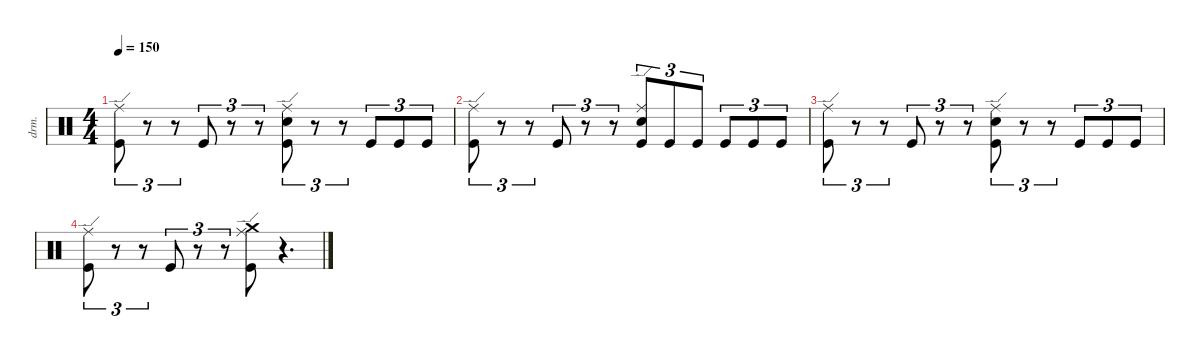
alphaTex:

\defaultSystemsLayout 4
\hideDynamics
\bracketExtendMode nobrackets
\otherSystemsTrackNameOrientation horizontal
\track ("Drumkit" "drm.") {solo instrument percussion}
\staff {score}
\articulation defaults
\ts (4 4)
\scale
1.07061
\tempo 150
\accidentals auto
\clef neutral
\ottava regular
\simile none
\ks aminor
("Kick (hit)" "Ride (edge)").8{tu (3 2) dy mf} r.8{tu (3 2) beam Down} r.8{tu (3 2) beam Down} "Kick (hit)".8{tu (3 2)} r.8{tu (3 2) beam Up} r.8{tu (3 2) beam Up} ("Kick (hit)" "Ride (edge)" "Snare (hit) 2").8{tu (3 2)} r.8{tu (3 2) beam Down} r.8{tu (3 2) beam Down} "Kick (hit)".8{tu (3 2)} "Kick (hit)".8{tu (3 2)} "Kick (hit)".8{tu (3 2)} |
\scale
0.976463 ("Kick (hit)" "Ride (edge)").8{tu (3 2)} r.8{tu (3 2) beam Down} r.8{tu (3 2) beam Down} "Kick (hit)".8{tu (3 2)} r.8{tu (3 2) beam Up} r.8{tu (3 2) beam Up} ("Kick (hit)" "Ride (edge)" "Snare (hit) 2").8{tu (3 2)} "Kick (hit)".8{tu (3 2)} "Kick (hit)".8{tu (3 2)} "Kick (hit)".8{tu (3 2)} "Kick (hit)".8{tu (3 2)} "Kick (hit)".8{tu (3 2)} |
\scale
0.976463 ("Kick (hit)" "Ride (edge)").8{tu (3 2)} r.8{tu (3 2) beam Down} r.8{tu (3 2) beam Down} "Kick (hit)".8{tu (3 2)} r.8{tu (3 2) beam Up} r.8{tu (3 2) beam Up} ("Kick (hit)" "Ride (edge)" "Snare (hit) 2").8{tu (3 2)} r.8{tu (3 2) beam Down} r.8{tu (3 2) beam Down} "Kick (hit)".8{tu (3 2)} "Kick (hit)".8{tu (3 2)} "Kick (hit)".8{tu (3 2)} |
\scale
0.976463 ("Kick (hit)" "Ride (edge)").8{tu (3 2)} r.8{tu (3 2) beam Down} r.8{tu (3 2) beam Down} "Kick (hit)".8{tu (3 2)} r.8{tu (3 2) beam Up} r.8{tu (3 2) beam Up} ("Kick (hit)" "Ride (edge)" "Crash medium (hit)").8 r.4{d beam Down} |
\scale
1.07031
